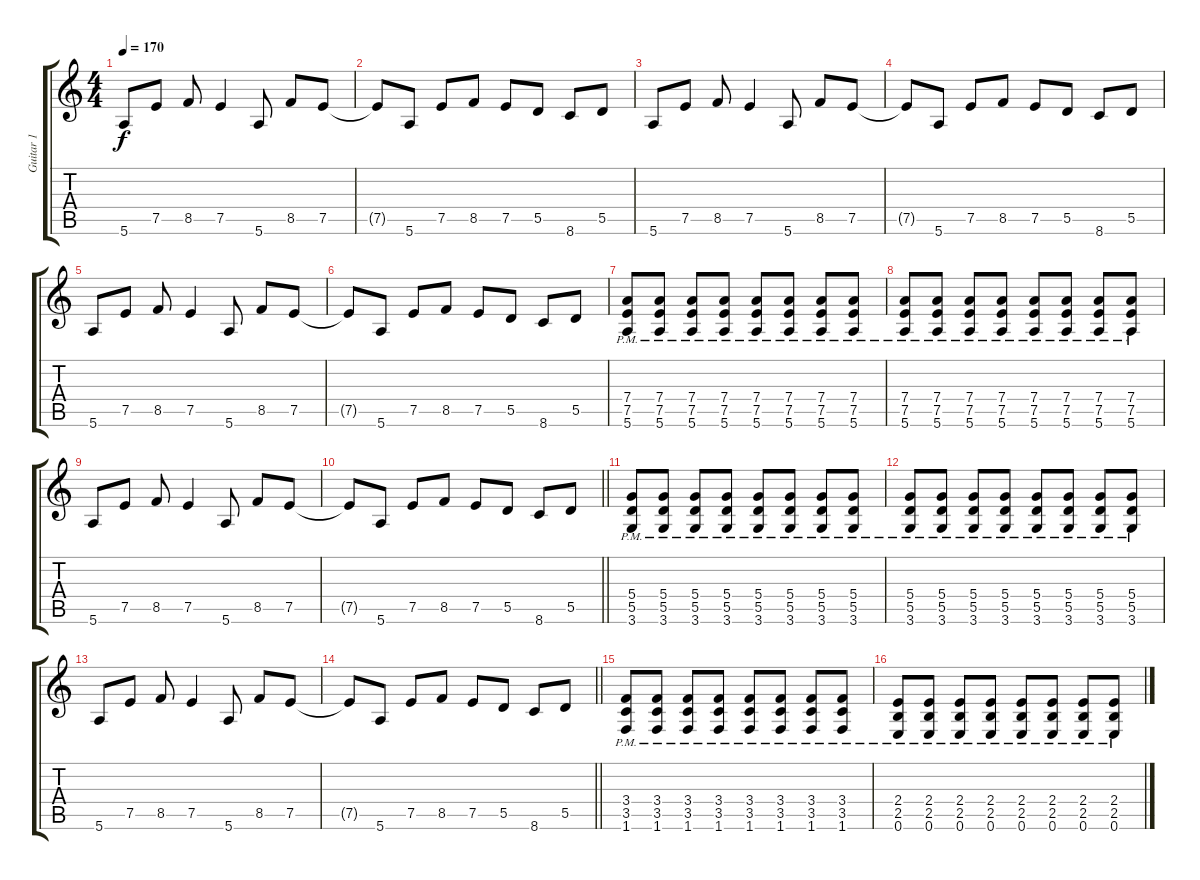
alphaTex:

\track ("Guitar 1" "Guitar 1") {solo instrument distortionguitar}
\staff {score tabs}
\tuning (E4 B3 G3 D3 A2 E2) {hide}
\ts (4 4)
\tempo 170
\clef g2
\ks c
5.6.8{dy f} 7.5.8 8.5.8 7.5.4 5.6.8 8.5.8 7.5.8 |
7.5{t}.8 5.6.8 7.5.8 8.5.8 7.5.8 5.5.8 8.6.8 5.5.8 |
5.6.8 7.5.8 8.5.8 7.5.4 5.6.8 8.5.8 7.5.8 |
7.5{t}.8 5.6.8 7.5.8 8.5.8 7.5.8 5.5.8 8.6.8 5.5.8 |
5.6.8 7.5.8 8.5.8 7.5.4 5.6.8 8.5.8 7.5.8 |
7.5{t}.8 5.6.8 7.5.8 8.5.8 7.5.8 5.5.8 8.6.8 5.5.8 |
(7.4{pm} 7.5{pm} 5.6{pm}).8 (7.4{pm} 7.5{pm} 5.6{pm}).8 (7.4{pm} 7.5{pm} 5.6{pm}).8 (7.4{pm} 7.5{pm} 5.6{pm}).8 (7.4{pm} 7.5{pm} 5.6{pm}).8 (7.4{pm} 7.5{pm} 5.6{pm}).8 (7.4{pm} 7.5{pm} 5.6{pm}).8 (7.4{pm} 7.5{pm} 5.6{pm}).8 |
(7.4{pm} 7.5{pm} 5.6{pm}).8 (7.4{pm} 7.5{pm} 5.6{pm}).8 (7.4{pm} 7.5{pm} 5.6{pm}).8 (7.4{pm} 7.5{pm} 5.6{pm}).8 (7.4{pm} 7.5{pm} 5.6{pm}).8 (7.4{pm} 7.5{pm} 5.6{pm}).8 (7.4{pm} 7.5{pm} 5.6{pm}).8 (7.4{pm} 7.5{pm} 5.6{pm}).8 |
5.6.8 7.5.8 8.5.8 7.5.4 5.6.8 8.5.8 7.5.8 |
\barLineRight lightlight
7.5{t}.8 5.6.8 7.5.8 8.5.8 7.5.8 5.5.8 8.6.8 5.5.8 |
(5.4{pm} 5.5{pm} 3.6{pm}).8 (5.4{pm} 5.5{pm} 3.6{pm}).8 (5.4{pm} 5.5{pm} 3.6{pm}).8 (5.4{pm} 5.5{pm} 3.6{pm}).8 (5.4{pm} 5.5{pm} 3.6{pm}).8 (5.4{pm} 5.5{pm} 3.6{pm}).8 (5.4{pm} 5.5{pm} 3.6{pm}).8 (5.4{pm} 5.5{pm} 3.6{pm}).8 |
(5.4{pm} 5.5{pm} 3.6{pm}).8 (5.4{pm} 5.5{pm} 3.6{pm}).8 (5.4{pm} 5.5{pm} 3.6{pm}).8 (5.4{pm} 5.5{pm} 3.6{pm}).8 (5.4{pm} 5.5{pm} 3.6{pm}).8 (5.4{pm} 5.5{pm} 3.6{pm}).8 (5.4{pm} 5.5{pm} 3.6{pm}).8 (5.4{pm} 5.5{pm} 3.6{pm}).8 |
5.6.8 7.5.8 8.5.8 7.5.4 5.6.8 8.5.8 7.5.8 |
\barLineRight lightlight
7.5{t}.8 5.6.8 7.5.8 8.5.8 7.5.8 5.5.8 8.6.8 5.5.8 |
(3.4{pm} 3.5{pm} 1.6{pm}).8 (3.4{pm} 3.5{pm} 1.6{pm}).8 (3.4{pm} 3.5{pm} 1.6{pm}).8 (3.4{pm} 3.5{pm} 1.6{pm}).8 (3.4{pm} 3.5{pm} 1.6{pm}).8 (3.4{pm} 3.5{pm} 1.6{pm}).8 (3.4{pm} 3.5{pm} 1.6{pm}).8 (3.4{pm} 3.5{pm} 1.6{pm}).8 |
(2.4{pm} 2.5{pm} 0.6{pm}).8 (2.4{pm} 2.5{pm} 0.6{pm}).8 (2.4{pm} 2.5{pm} 0.6{pm}).8 (2.4{pm} 2.5{pm} 0.6{pm}).8 (2.4{pm} 2.5{pm} 0.6{pm}).8 (2.4{pm} 2.5{pm} 0.6{pm}).8 (2.4{pm} 2.5{pm} 0.6{pm}).8 (2.4{pm} 2.5{pm} 0.6{pm}).8
